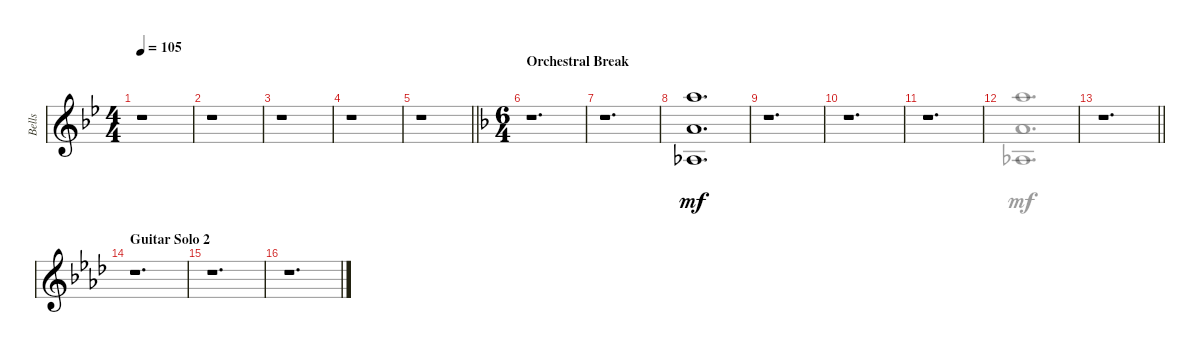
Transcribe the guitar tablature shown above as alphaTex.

\track ("Bells" "Bells") {instrument tubularbells}
\staff {score}
\tuning (D4 A3 F3 C3 G2 D2) {hide}
\voice
\ts (4 4)
\tempo 105
\clef g2
\ks gminor
r.1{dy mf} |
r.1 |
r.1 |
r.1 |
\barLineRight lightlight
r.1 |
\ts (6 4)
\section ("" "Orchestral Break")
\ks dminor
r.1{d} |
r.1{d} |
(19.1 12.2 8.4).1{d} |
r.1{d} |
r.1{d} |
r.1{d} |
|
\barLineRight lightlight
r.1{d} |
\section ("" "Guitar Solo 2")
\ks fminor
r.1{d} |
r.1{d} |
r.1{d}
\voice
\clef g2
\ottava regular
\simile none
\ks gminor
|
|
|
|
\barLineRight lightlight
|
\ks dminor
|
|
|
|
|
|
(19.1 12.2 8.4).1{d} |
\barLineRight lightlight
|
\ks fminor
|
|
